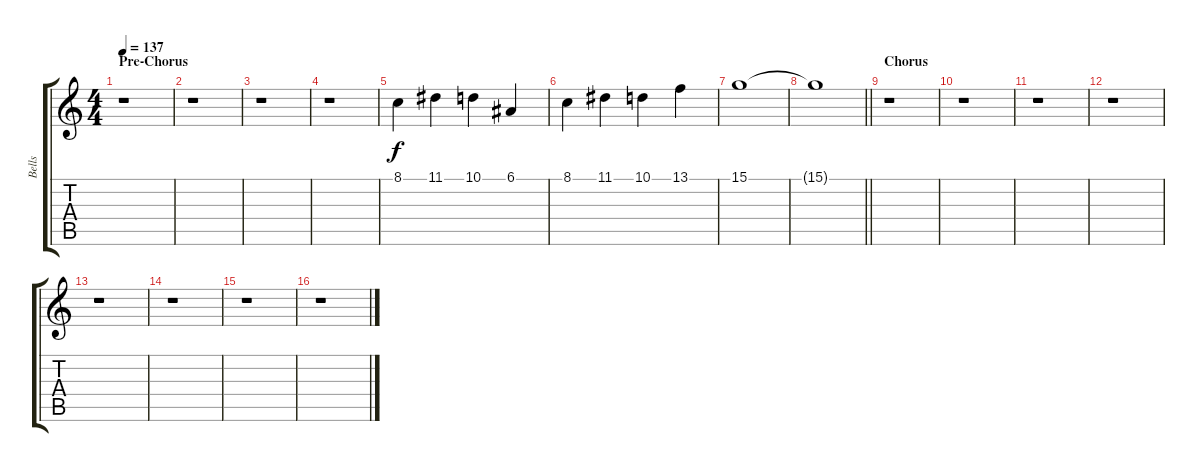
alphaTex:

\track ("Bells" "Bells") {instrument tubularbells}
\staff {score tabs}
\tuning (E4 B3 G3 D3 A2 E2) {hide}
\ts (4 4)
\section ("" "Pre-Chorus")
\tempo 137
\clef g2
\ks c
r.1{dy f} |
r.1 |
r.1 |
r.1 |
8.1.4 11.1.4 10.1.4 6.1.4 |
8.1.4 11.1.4 10.1.4 13.1.4 |
15.1.1 |
\barLineRight lightlight
15.1{t}.1 |
\section ("" "Chorus ")
r.1 |
r.1 |
r.1 |
r.1 |
r.1 |
r.1 |
r.1 |
r.1
